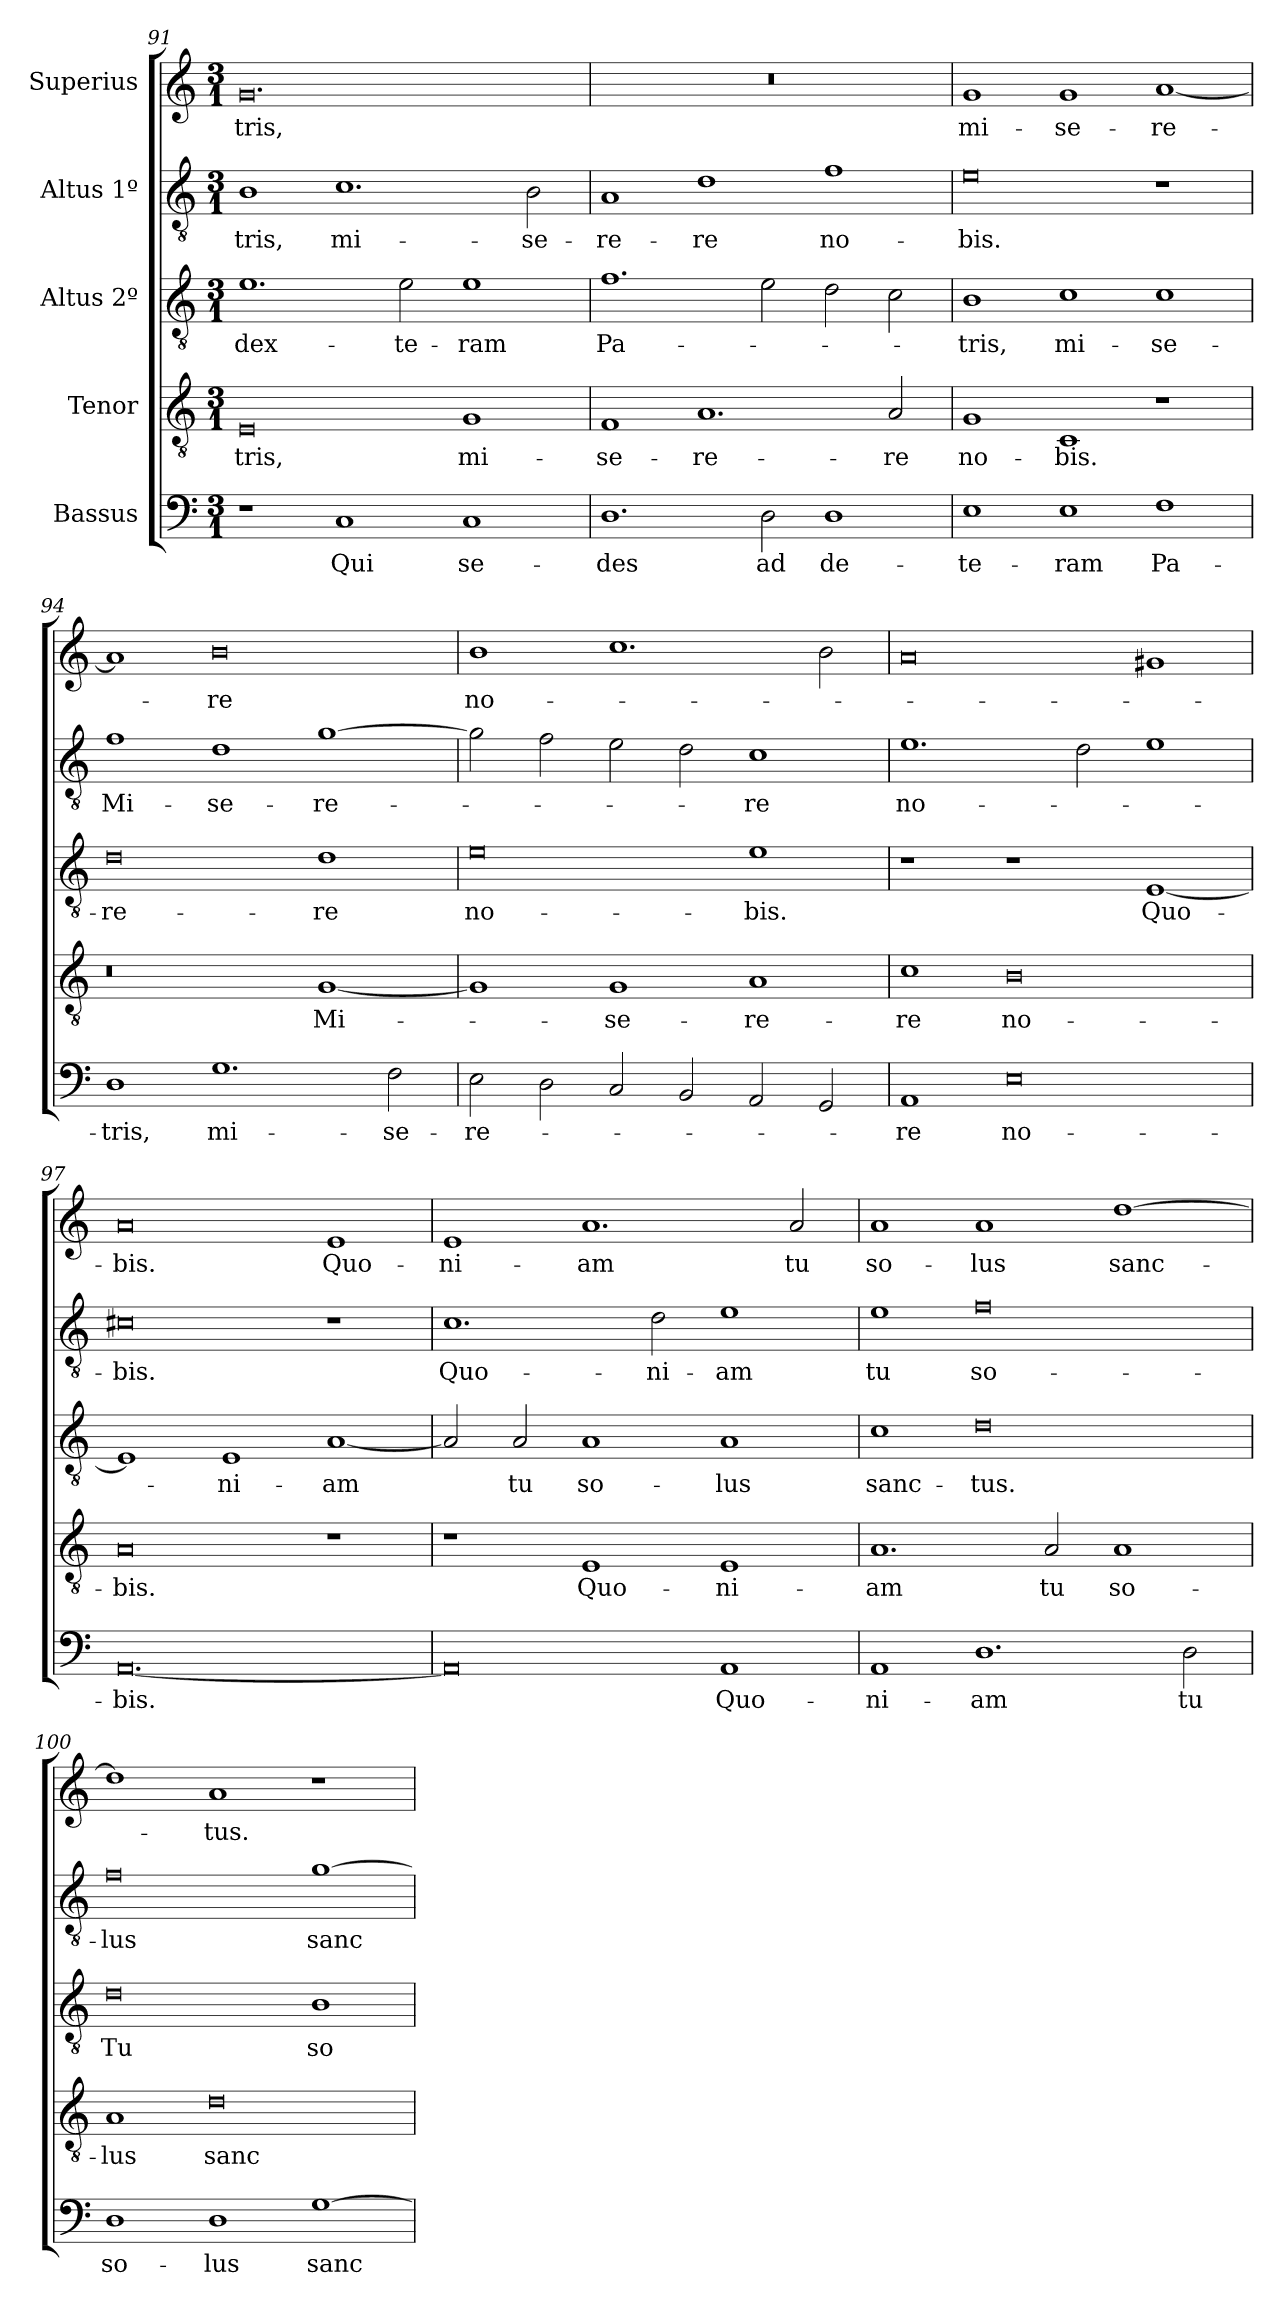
**kern	**text	**kern	**text	**kern	**text	**kern	**text	**kern	**text
*part5	*part5	*part4	*part4	*part3	*part3	*part2	*part2	*part1	*part1
*staff5	*staff5	*staff4	*staff4	*staff3	*staff3	*staff2	*staff2	*staff1	*staff1
*I"Bassus	*	*I"Tenor	*	*I"Altus 2º	*	*I"Altus 1º	*	*I"Superius	*
*clefF4	*	*clefGv2	*	*clefGv2	*	*clefGv2	*	*clefG2	*
*k[]	*	*k[]	*	*k[]	*	*k[]	*	*k[]	*
*M3/1	*	*M3/1	*	*M3/1	*	*M3/1	*	*M3/1	*
=91	=91	=91	=91	=91	=91	=91	=91	=91	=91
1r	.	0E/	-tris,	1.e\	dex-	1B\	-tris,	0.g/	-tris,
1C/	Qui	.	.	.	.	1.c\	mi-	.	.
.	.	.	.	2e\	-te-	.	.	.	.
1C/	se-	1G/	mi-	1e\	-ram	.	.	.	.
.	.	.	.	.	.	2B\	-se-	.	.
=92	=92	=92	=92	=92	=92	=92	=92	=92	=92
1.D\	-des	1F/	-se-	1.f\	Pa-	1A/	-re-	0.r	.
.	.	1.A/	-re-	.	.	1d\	-re	.	.
2D\	ad	.	.	2e\	.	.	.	.	.
1D\	de-	.	.	2d\	.	1f\	no-	.	.
.	.	2A/	-re	2c\	.	.	.	.	.
=93	=93	=93	=93	=93	=93	=93	=93	=93	=93
1E\	-te-	1G/	no-	1B\	-tris,	0e\	-bis.	1g/	mi-
1E\	-ram	1C/	-bis.	1c\	mi-	.	.	1g/	-se-
1F\	Pa-	1r	.	1c\	-se-	1r	.	[1a/	-re-
=94	=94	=94	=94	=94	=94	=94	=94	=94	=94
1D\	-tris,	0r	.	0d\	-re-	1f\	Mi-	1a/]	.
1.G\	mi-	.	.	.	.	1d\	-se-	0b\	-re
.	.	[1G/	Mi-	1d\	-re	[1g\	-re-	.	.
2F\	-se-	.	.	.	.	.	.	.	.
=95	=95	=95	=95	=95	=95	=95	=95	=95	=95
2E\	-re-	1G/]	.	0e\	no-	2g\]	.	1b\	no-
2D\	.	.	.	.	.	2f\	.	.	.
2C/	.	1G/	-se-	.	.	2e\	.	1.cc\	.
2BB/	.	.	.	.	.	2d\	.	.	.
2AA/	.	1A/	-re-	1e\	-bis.	1c\	-re	.	.
2GG/	.	.	.	.	.	.	.	2b\	.
=96	=96	=96	=96	=96	=96	=96	=96	=96	=96
1AA/	-re	1c\	-re	1r	.	1.e\	no-	0a/	.
0E\	no-	0B\	no-	1r	.	.	.	.	.
.	.	.	.	.	.	2d\	.	.	.
.	.	.	.	[1E/	Quo-	1e\	.	1g#X/	.
=97	=97	=97	=97	=97	=97	=97	=97	=97	=97
[0.AA/	-bis.	0A/	-bis.	1E/]	.	0c#X\	-bis.	0a/	-bis.
.	.	.	.	1E/	-ni-	.	.	.	.
.	.	1r	.	[1A/	-am	1r	.	1e/	Quo-
=98	=98	=98	=98	=98	=98	=98	=98	=98	=98
0AA/]	.	1r	.	2A/]	.	1.c\	Quo-	1e/	-ni-
.	.	.	.	2A/	tu	.	.	.	.
.	.	1E/	Quo-	1A/	so-	.	.	1.a/	-am
.	.	.	.	.	.	2d\	-ni-	.	.
1AA/	Quo-	1E/	-ni-	1A/	-lus	1e\	-am	.	.
.	.	.	.	.	.	.	.	2a/	tu
=99	=99	=99	=99	=99	=99	=99	=99	=99	=99
1AA/	-ni-	1.A/	-am	1c\	sanc-	1e\	tu	1a/	so-
1.D\	-am	.	.	0d\	-tus.	0f\	so-	1a/	-lus
.	.	2A/	tu	.	.	.	.	.	.
.	.	1A/	so-	.	.	.	.	[1dd\	sanc-
2D\	tu	.	.	.	.	.	.	.	.
=100	=100	=100	=100	=100	=100	=100	=100	=100	=100
1D\	so-	1A/	-lus	0d\	Tu	0f\	-lus	1dd\]	.
1D\	-lus	0d\	sanc-	.	.	.	.	1a/	-tus.
[1G\	sanc-	.	.	1B\	so-	[1g\	sanc-	1r	.
=	=	=	=	=	=	=	=	=	=
*-	*-	*-	*-	*-	*-	*-	*-	*-	*-
